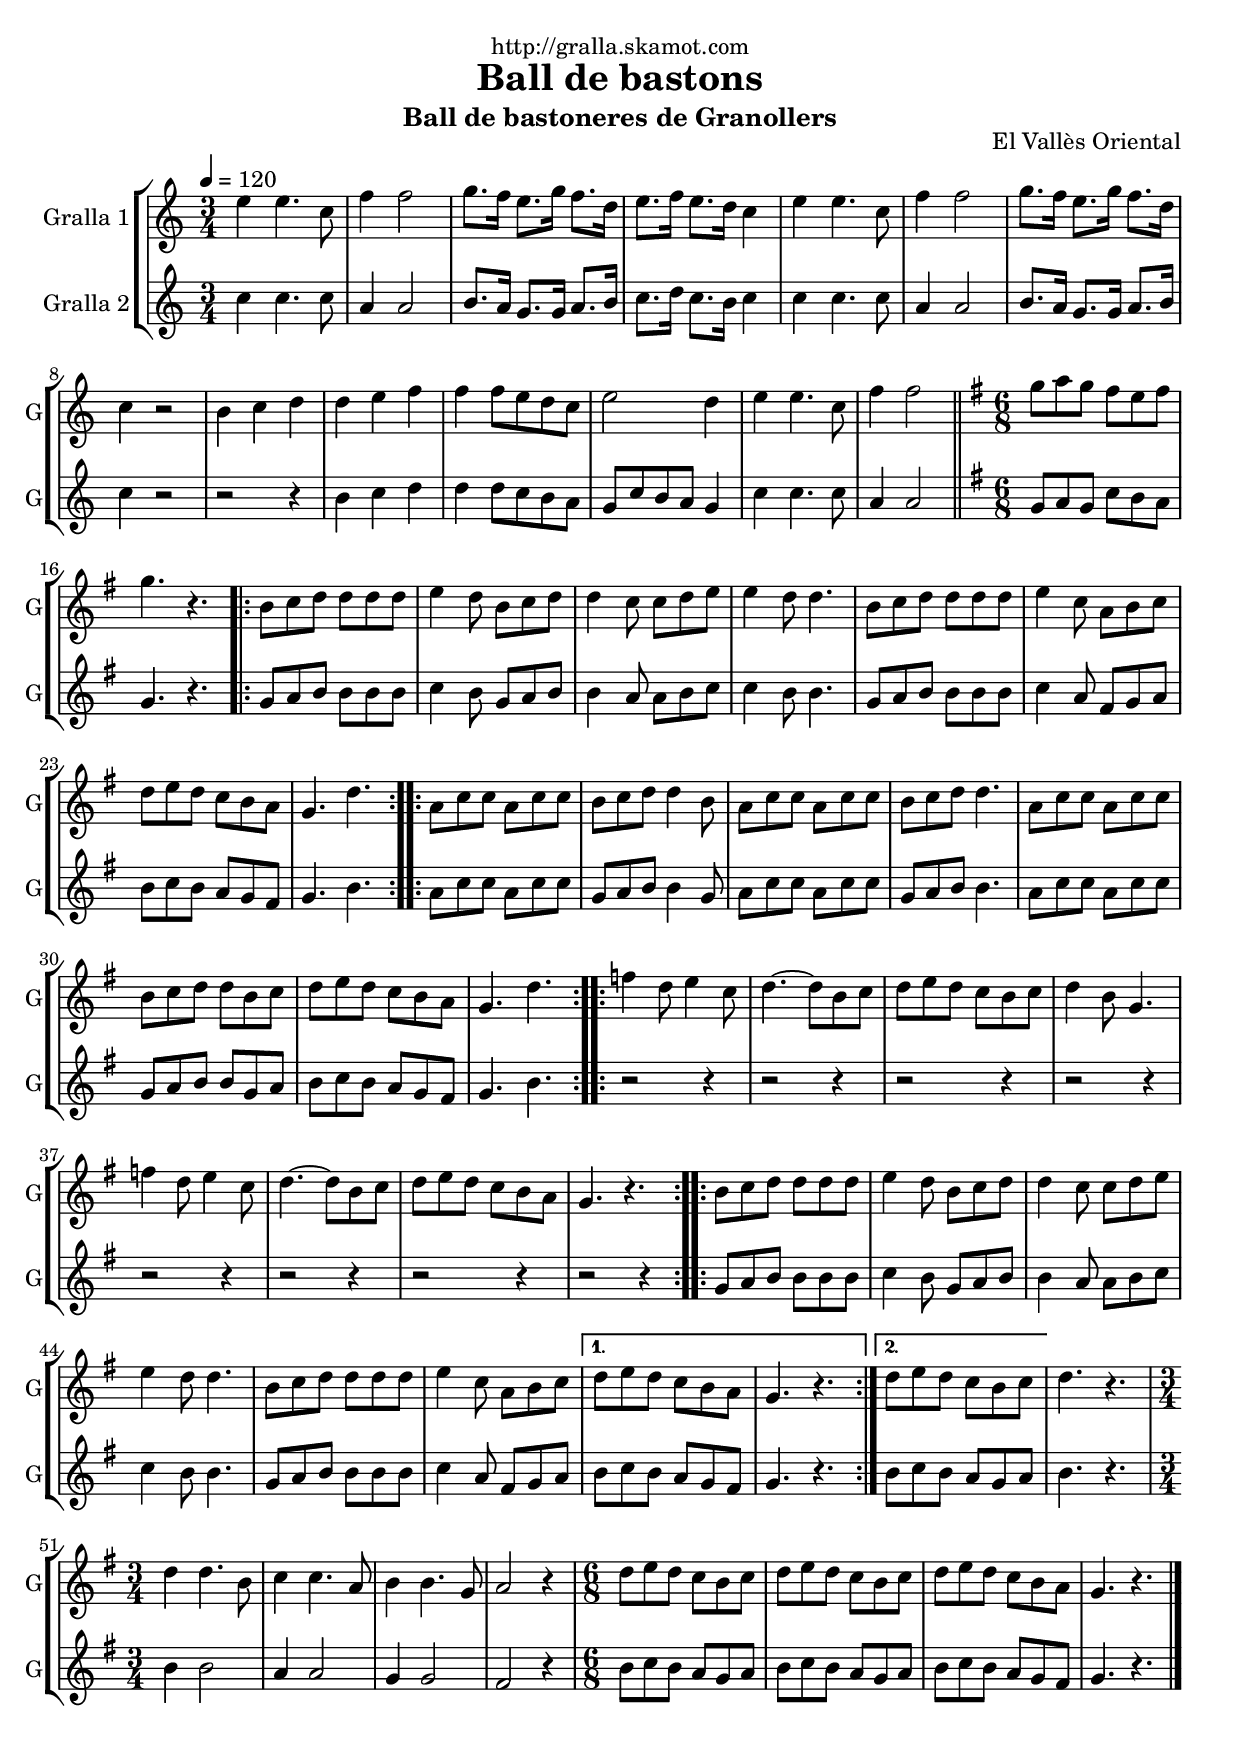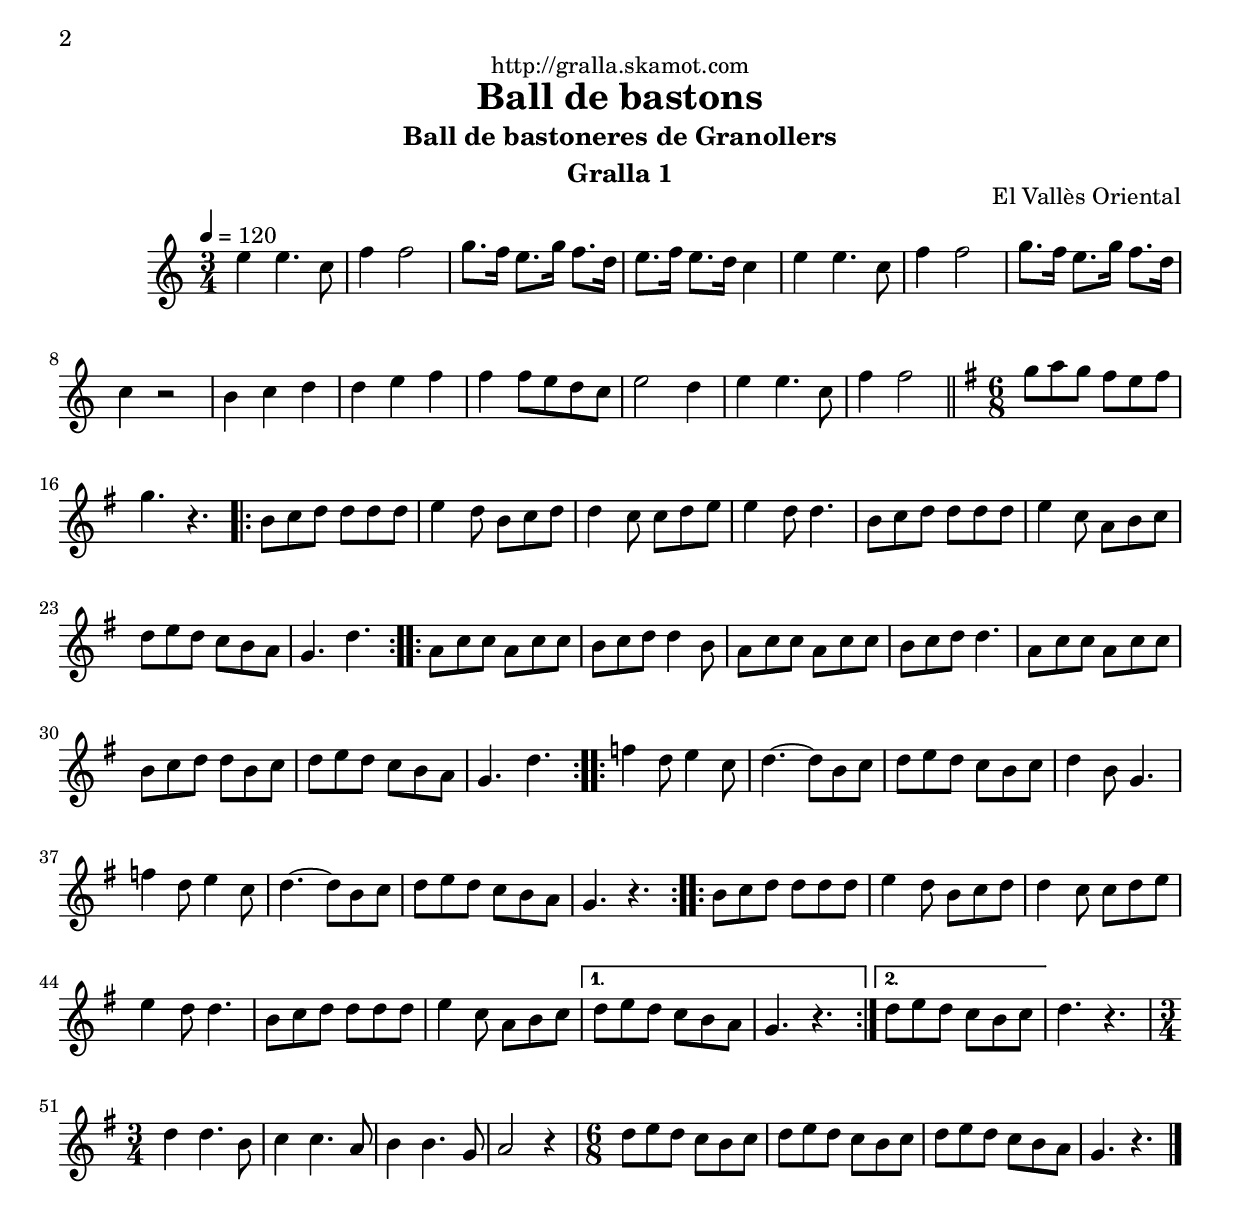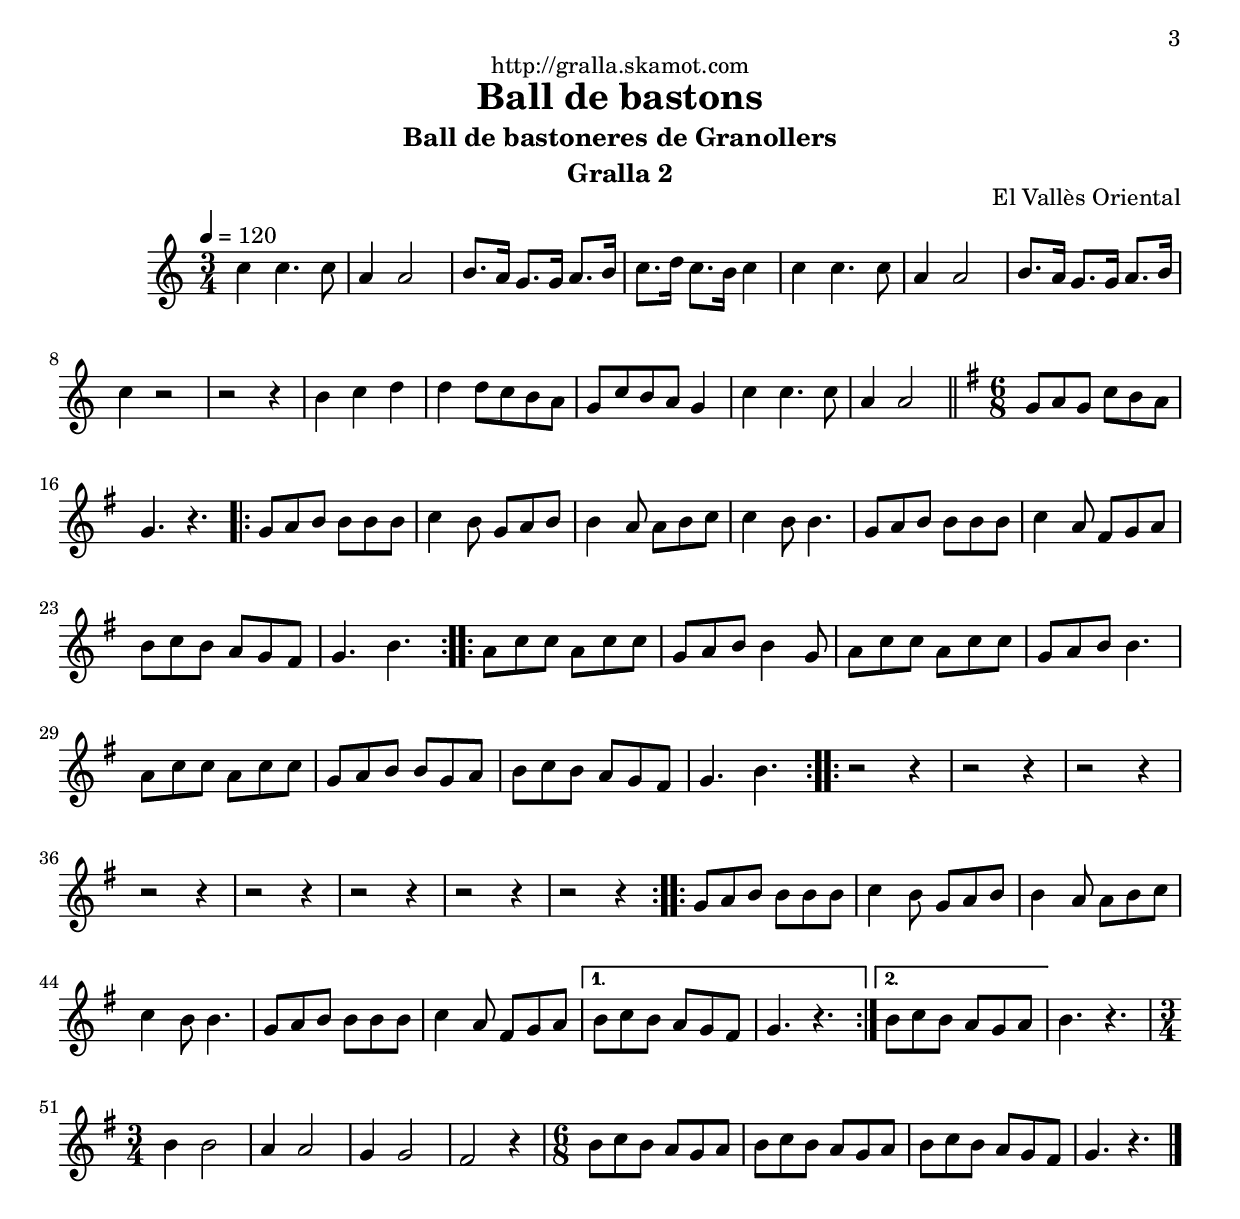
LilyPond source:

\version "2.16.2"

\header {
  dedication="http://gralla.skamot.com"
  title="Ball de bastons"
  subtitle="Ball de bastoneres de Granollers"
  subsubtitle=""
  poet=""
  meter=""
  piece=""
  composer=""
  arranger=""
  opus="El Vallès Oriental"
  instrument=""
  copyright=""
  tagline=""
}

liniaroAa =
\relative e''
{
  \tempo 4=120
  \clef treble
  \key c \major
  \time 3/4
  e4 e4. c8  |
  f4 f2  |
  g8. f16 e8. g16 f8. d16  |
  e8. f16 e8. d16 c4  |
  %05
  e4 e4. c8  |
  f4 f2  |
  g8. f16 e8. g16 f8. d16  |
  c4 r2  |
  b4 c d  |
  %10
  d4 e f  |
  f4 f8 e d c  |
  e2 d4  |
  e4 e4. c8  |
  f4 f2  \bar "||"
  %15
  \key g \major   \time 6/8   g8 a g fis e fis  |
  g4. r  |
  \repeat volta 2 { b,8 c d d d d  |
  e4 d8 b c d  |
  d4 c8 c d e  |
  %20
  e4 d8 d4.  |
  b8 c d d d d  |
  e4 c8 a b c  |
  d8 e d c b a  |
  g4. d'  | }
  %25
  \repeat volta 2 { a8 c c a c c  |
  b8 c d d4 b8  |
  a8 c c a c c  |
  b8 c d d4.  |
  a8 c c a c c  |
  %30
  b8 c d d b c  |
  d8 e d c b a  |
  g4. d'  | }
  \repeat volta 2 { f4 d8 e4 c8  |
  d4. ~ d8 b c  |
  %35
  d8 e d c b c  |
  d4 b8 g4.  |
  f'4 d8 e4 c8  |
  d4. ~ d8 b c  |
  d8 e d c b a  |
  %40
  g4. r  | }
  \repeat volta 2 { b8 c d d d d  |
  e4 d8 b c d  |
  d4 c8 c d e  |
  e4 d8 d4.  |
  %45
  b8 c d d d d  |
  e4 c8 a b c }
  \alternative { { d8 e d c b a  |
  g4. r }
  { d'8 e d c b c } }
  %50
  d4. r  |
  \time 3/4   d4 d4. b8  |
  c4 c4. a8  |
  b4 b4. g8  |
  a2 r4  |
  %55
  \time 6/8   d8 e d c b c  |
  d8 e d c b c  |
  d8 e d c b a  |
  g4. r  \bar "|."
}

liniaroAb =
\relative c''
{
  \tempo 4=120
  \clef treble
  \key c \major
  \time 3/4
  c4 c4. c8  |
  a4 a2  |
  b8. a16 g8. g16 a8. b16  |
  c8. d16 c8. b16 c4  |
  %05
  c4 c4. c8  |
  a4 a2  |
  b8. a16 g8. g16 a8. b16  |
  c4 r2  |
  r2 r4  |
  %10
  b4 c d  |
  d4 d8 c b a  |
  g8 c b a g4  |
  c4 c4. c8  |
  a4 a2  \bar "||"
  %15
  \key g \major   \time 6/8   g8 a g c b a  |
  g4. r  |
  \repeat volta 2 { g8 a b b b b  |
  c4 b8 g a b  |
  b4 a8 a b c  |
  %20
  c4 b8 b4.  |
  g8 a b b b b  |
  c4 a8 fis g a  |
  b8 c b a g fis  |
  g4. b  | }
  %25
  \repeat volta 2 { a8 c c a c c  |
  g8 a b b4 g8  |
  a8 c c a c c  |
  g8 a b b4.  |
  a8 c c a c c  |
  %30
  g8 a b b g a  |
  b8 c b a g fis  |
  g4. b  | }
  \repeat volta 2 { r2 r4  |
  r2 r4  |
  %35
  r2 r4  |
  r2 r4  |
  r2 r4  |
  r2 r4  |
  r2 r4  |
  %40
  r2 r4  | }
  \repeat volta 2 { g8 a b b b b  |
  c4 b8 g a b  |
  b4 a8 a b c  |
  c4 b8 b4.  |
  %45
  g8 a b b b b  |
  c4 a8 fis g a }
  \alternative { { b8 c b a g fis  |
  g4. r }
  { b8 c b a g a } }
  %50
  b4. r  |
  \time 3/4   b4 b2  |
  a4 a2  |
  g4 g2  |
  fis2 r4  |
  %55
  \time 6/8   b8 c b a g a  |
  b8 c b a g a  |
  b8 c b a g fis  |
  g4. r  \bar "|."
}

\bookpart {
  \score {
    \new StaffGroup {
      \override Score.RehearsalMark #'self-alignment-X = #LEFT
      <<
        \new Staff \with {instrumentName = #"Gralla 1" shortInstrumentName = #"G"} \liniaroAa
        \new Staff \with {instrumentName = #"Gralla 2" shortInstrumentName = #"G"} \liniaroAb
      >>
    }
    \layout {}
  }
  \score { \unfoldRepeats
    \new StaffGroup {
      \override Score.RehearsalMark #'self-alignment-X = #LEFT
      <<
        \new Staff \with {instrumentName = #"Gralla 1" shortInstrumentName = #"G"} \liniaroAa
        \new Staff \with {instrumentName = #"Gralla 2" shortInstrumentName = #"G"} \liniaroAb
      >>
    }
    \midi {
      \set Staff.midiInstrument = "oboe"
      \set DrumStaff.midiInstrument = "drums"
    }
  }
}

\bookpart {
  \header {instrument="Gralla 1"}
  \score {
    \new StaffGroup {
      \override Score.RehearsalMark #'self-alignment-X = #LEFT
      <<
        \new Staff \liniaroAa
      >>
    }
    \layout {}
  }
  \score { \unfoldRepeats
    \new StaffGroup {
      \override Score.RehearsalMark #'self-alignment-X = #LEFT
      <<
        \new Staff \liniaroAa
      >>
    }
    \midi {
      \set Staff.midiInstrument = "oboe"
      \set DrumStaff.midiInstrument = "drums"
    }
  }
}

\bookpart {
  \header {instrument="Gralla 2"}
  \score {
    \new StaffGroup {
      \override Score.RehearsalMark #'self-alignment-X = #LEFT
      <<
        \new Staff \liniaroAb
      >>
    }
    \layout {}
  }
  \score { \unfoldRepeats
    \new StaffGroup {
      \override Score.RehearsalMark #'self-alignment-X = #LEFT
      <<
        \new Staff \liniaroAb
      >>
    }
    \midi {
      \set Staff.midiInstrument = "oboe"
      \set DrumStaff.midiInstrument = "drums"
    }
  }
}

